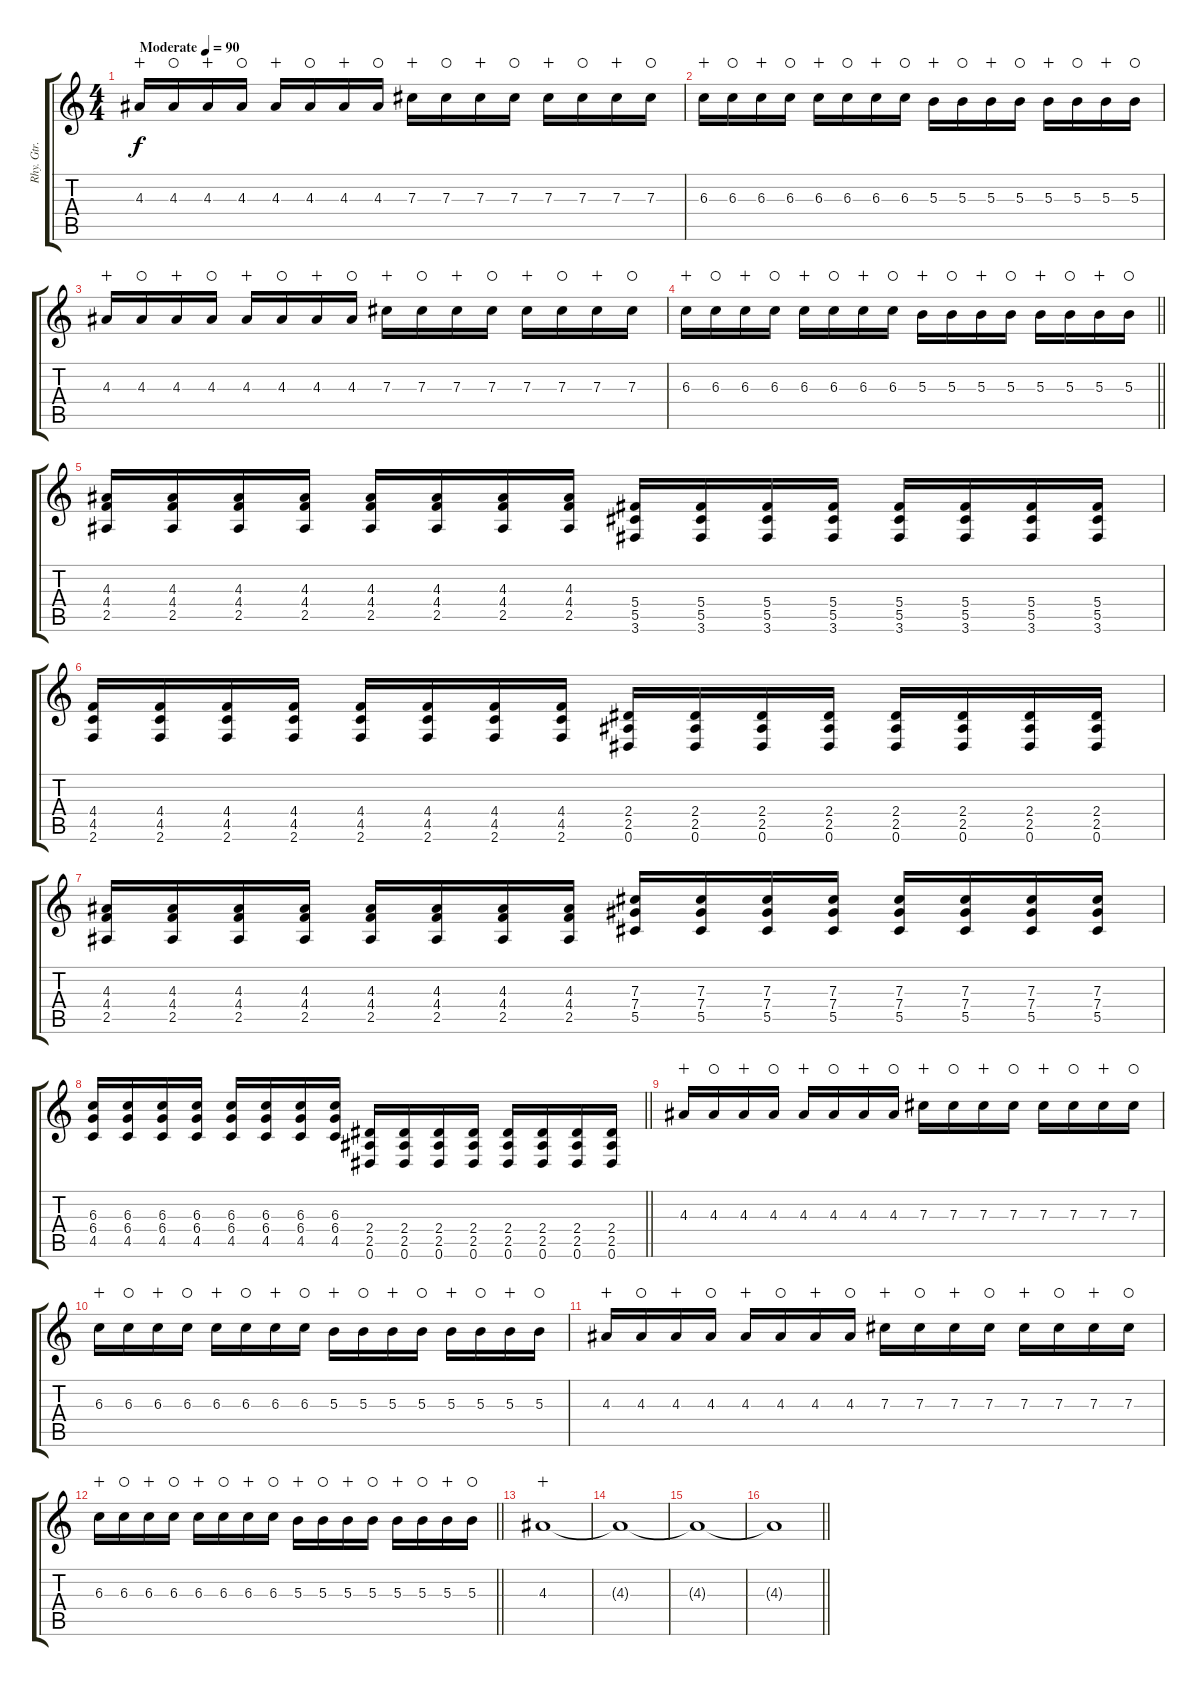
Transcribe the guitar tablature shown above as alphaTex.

\track ("Rhy. Gtr. 2" "Rhy. Gtr. ") {instrument distortionguitar}
\staff {score tabs}
\tuning (Eb4 Bb3 Gb3 Db3 Ab2 Eb2) {hide}
\ts (4 4)
\tempo (90 "Moderate")
\clef g2
\ks c
4.3.16{dy f instrument distortionguitar wahc} 4.3.16{waho} 4.3.16{wahc} 4.3.16{waho} 4.3.16{wahc} 4.3.16{waho} 4.3.16{wahc} 4.3.16{waho} 7.3.16{wahc} 7.3.16{waho} 7.3.16{wahc} 7.3.16{waho} 7.3.16{wahc} 7.3.16{waho} 7.3.16{wahc} 7.3.16{waho} |
6.3.16{wahc} 6.3.16{waho} 6.3.16{wahc} 6.3.16{waho} 6.3.16{wahc} 6.3.16{waho} 6.3.16{wahc} 6.3.16{waho} 5.3.16{wahc} 5.3.16{waho} 5.3.16{wahc} 5.3.16{waho} 5.3.16{wahc} 5.3.16{waho} 5.3.16{wahc} 5.3.16{waho} |
4.3.16{wahc} 4.3.16{waho} 4.3.16{wahc} 4.3.16{waho} 4.3.16{wahc} 4.3.16{waho} 4.3.16{wahc} 4.3.16{waho} 7.3.16{wahc} 7.3.16{waho} 7.3.16{wahc} 7.3.16{waho} 7.3.16{wahc} 7.3.16{waho} 7.3.16{wahc} 7.3.16{waho} |
\barLineRight lightlight
6.3.16{wahc} 6.3.16{waho} 6.3.16{wahc} 6.3.16{waho} 6.3.16{wahc} 6.3.16{waho} 6.3.16{wahc} 6.3.16{waho} 5.3.16{wahc} 5.3.16{waho} 5.3.16{wahc} 5.3.16{waho} 5.3.16{wahc} 5.3.16{waho} 5.3.16{wahc} 5.3.16{waho} |
\section ("" "")
(4.3 4.4 2.5).16 (4.3 4.4 2.5).16 (4.3 4.4 2.5).16 (4.3 4.4 2.5).16 (4.3 4.4 2.5).16 (4.3 4.4 2.5).16 (4.3 4.4 2.5).16 (4.3 4.4 2.5).16 (5.4 5.5 3.6).16 (5.4 5.5 3.6).16 (5.4 5.5 3.6).16 (5.4 5.5 3.6).16 (5.4 5.5 3.6).16 (5.4 5.5 3.6).16 (5.4 5.5 3.6).16 (5.4 5.5 3.6).16 |
(4.4 4.5 2.6).16 (4.4 4.5 2.6).16 (4.4 4.5 2.6).16 (4.4 4.5 2.6).16 (4.4 4.5 2.6).16 (4.4 4.5 2.6).16 (4.4 4.5 2.6).16 (4.4 4.5 2.6).16 (2.4 2.5 0.6).16 (2.4 2.5 0.6).16 (2.4 2.5 0.6).16 (2.4 2.5 0.6).16 (2.4 2.5 0.6).16 (2.4 2.5 0.6).16 (2.4 2.5 0.6).16 (2.4 2.5 0.6).16 |
(4.3 4.4 2.5).16 (4.3 4.4 2.5).16 (4.3 4.4 2.5).16 (4.3 4.4 2.5).16 (4.3 4.4 2.5).16 (4.3 4.4 2.5).16 (4.3 4.4 2.5).16 (4.3 4.4 2.5).16 (7.3 7.4 5.5).16 (7.3 7.4 5.5).16 (7.3 7.4 5.5).16 (7.3 7.4 5.5).16 (7.3 7.4 5.5).16 (7.3 7.4 5.5).16 (7.3 7.4 5.5).16 (7.3 7.4 5.5).16 |
\barLineRight lightlight
(6.3 6.4 4.5).16 (6.3 6.4 4.5).16 (6.3 6.4 4.5).16 (6.3 6.4 4.5).16 (6.3 6.4 4.5).16 (6.3 6.4 4.5).16 (6.3 6.4 4.5).16 (6.3 6.4 4.5).16 (2.4 2.5 0.6).16 (2.4 2.5 0.6).16 (2.4 2.5 0.6).16 (2.4 2.5 0.6).16 (2.4 2.5 0.6).16 (2.4 2.5 0.6).16 (2.4 2.5 0.6).16 (2.4 2.5 0.6).16 |
\section ("" "")
4.3.16{wahc} 4.3.16{waho} 4.3.16{wahc} 4.3.16{waho} 4.3.16{wahc} 4.3.16{waho} 4.3.16{wahc} 4.3.16{waho} 7.3.16{wahc} 7.3.16{waho} 7.3.16{wahc} 7.3.16{waho} 7.3.16{wahc} 7.3.16{waho} 7.3.16{wahc} 7.3.16{waho} |
6.3.16{wahc} 6.3.16{waho} 6.3.16{wahc} 6.3.16{waho} 6.3.16{wahc} 6.3.16{waho} 6.3.16{wahc} 6.3.16{waho} 5.3.16{wahc} 5.3.16{waho} 5.3.16{wahc} 5.3.16{waho} 5.3.16{wahc} 5.3.16{waho} 5.3.16{wahc} 5.3.16{waho} |
4.3.16{wahc} 4.3.16{waho} 4.3.16{wahc} 4.3.16{waho} 4.3.16{wahc} 4.3.16{waho} 4.3.16{wahc} 4.3.16{waho} 7.3.16{wahc} 7.3.16{waho} 7.3.16{wahc} 7.3.16{waho} 7.3.16{wahc} 7.3.16{waho} 7.3.16{wahc} 7.3.16{waho} |
\barLineRight lightlight
6.3.16{wahc} 6.3.16{waho} 6.3.16{wahc} 6.3.16{waho} 6.3.16{wahc} 6.3.16{waho} 6.3.16{wahc} 6.3.16{waho} 5.3.16{wahc} 5.3.16{waho} 5.3.16{wahc} 5.3.16{waho} 5.3.16{wahc} 5.3.16{waho} 5.3.16{wahc} 5.3.16{waho} |
\section ("" "")
4.3.1{wahc} |
4.3{t}.1 |
4.3{t}.1 |
\barLineRight lightlight
4.3{t}.1
